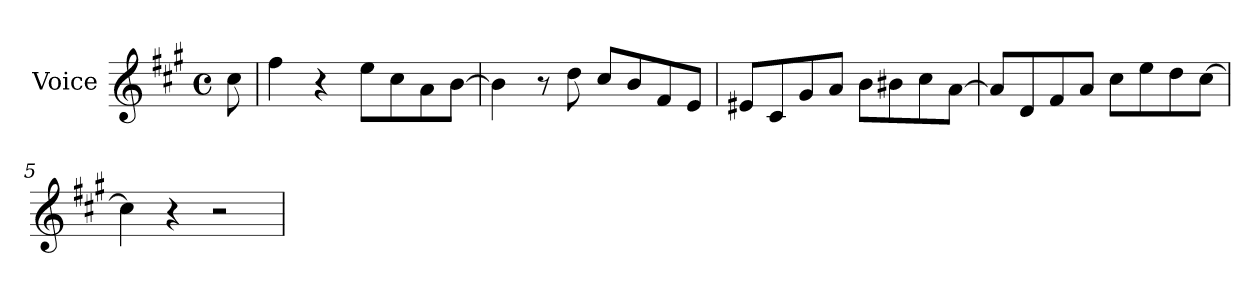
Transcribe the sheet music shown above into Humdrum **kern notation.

**kern
*part1
*staff1
*I"Voice
*I'Voice
*clefG2
*k[f#c#g#]
*M4/4
*met(c)
=
8cc#\
=1
4ff#\
4r
8ee\L
8cc#\
8a\
[>8b\J
=2
4b\]
8r
8dd\
8cc#/L
8b/
8f#/
8e/J
=3
8e#X/L
8c#/
8g#/
8a/J
8b\L
8b#X\
8cc#\
[<8a\J
=4
8a/L]
8d/
8f#/
8a/J
8cc#\L
8ee\
8dd\
[>8cc#\J
=5
4cc#\]
4r
2rcc
=
*-
